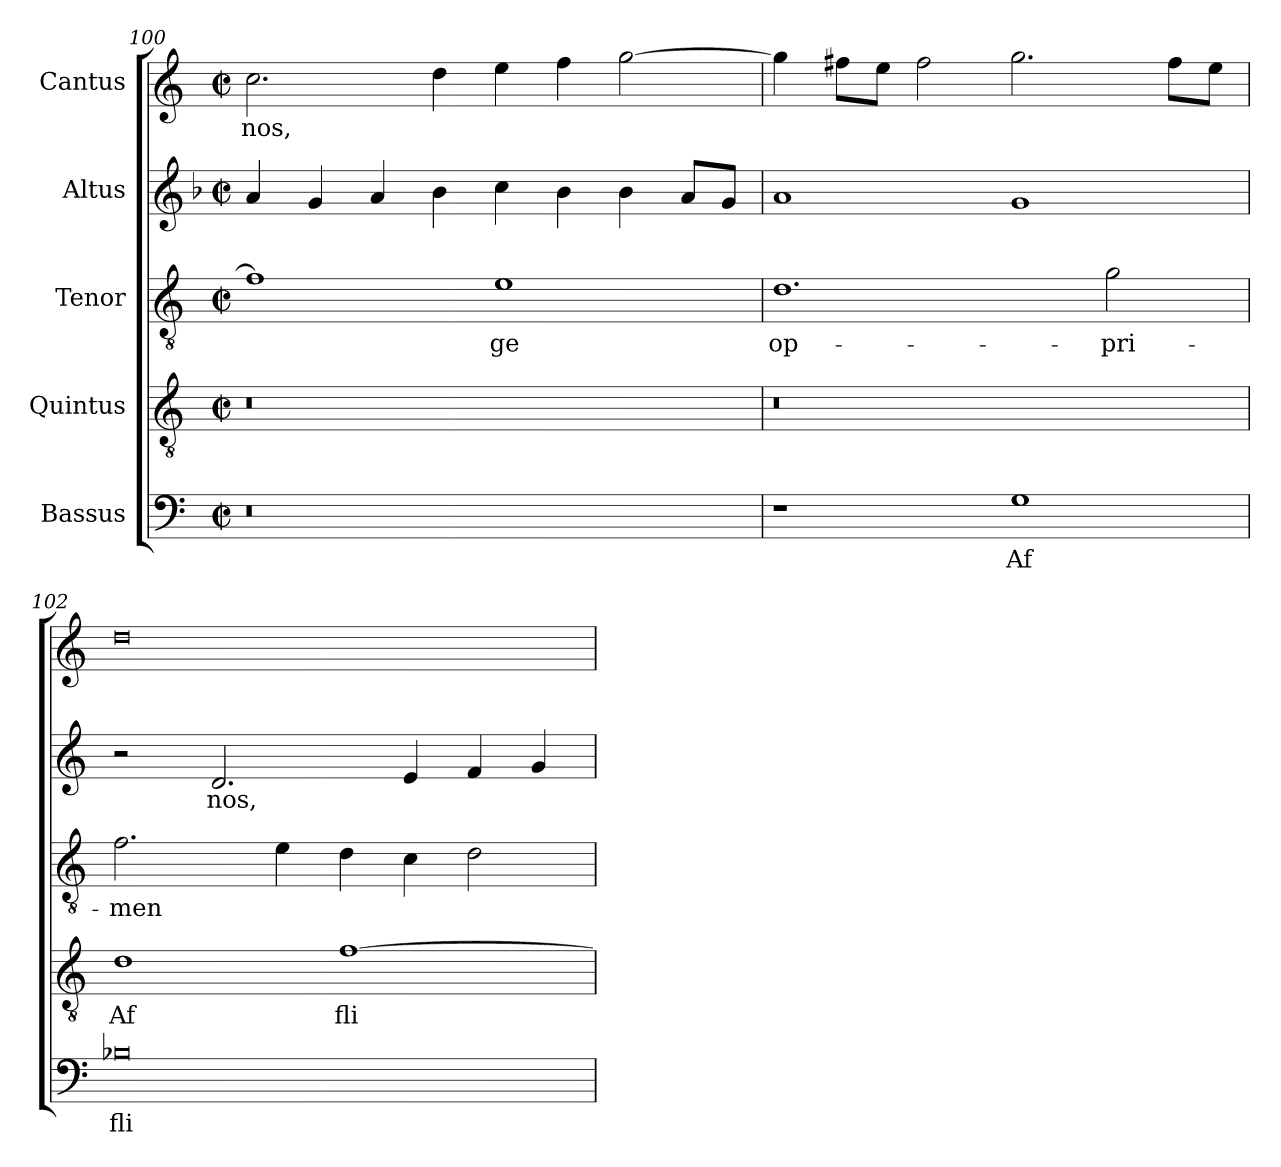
**kern	**text	**kern	**text	**kern	**text	**kern	**text	**kern	**text
*part5	*part5	*part4	*part4	*part3	*part3	*part2	*part2	*part1	*part1
*staff5	*staff5	*staff4	*staff4	*staff3	*staff3	*staff2	*staff2	*staff1	*staff1
*I"Bassus	*	*I"Quintus	*	*I"Tenor	*	*I"Altus	*	*I"Cantus	*
*clefF4	*	*clefGv2	*	*clefGv2	*	*clefG2	*	*clefG2	*
*	*	*	*	*	*	*k[b-]	*	*	*
*	*	*	*	*	*	*F:	*	*	*
*M2/2	*	*M2/2	*	*M2/2	*	*M2/2	*	*M2/2	*
*met(c|)	*	*met(c|)	*	*met(c|)	*	*met(c|)	*	*met(c|)	*
=100	=100	=100	=100	=100	=100	=100	=100	=100	=100
!	!	!	!	!	!	!	!	!	!LO:LY:b
0r	.	0r	.	1f]	.	4a/	.	2.cc\	nos,
.	.	.	.	.	.	4g/	.	.	.
.	.	.	.	.	.	4a/	.	.	.
.	.	.	.	.	.	4b-\	.	4dd\	.
!	!	!	!	!	!LO:LY:b:cj	!	!	!	!
.	.	.	.	1e	-ge	4cc\	.	4ee\	.
.	.	.	.	.	.	4b-\	.	4ff\	.
.	.	.	.	.	.	4b-\	.	[>2gg\	.
.	.	.	.	.	.	8a/L	.	.	.
.	.	.	.	.	.	8g/J	.	.	.
=101	=101	=101	=101	=101	=101	=101	=101	=101	=101
!	!	!	!	!	!LO:LY:b:cj	!	!	!	!
1r	.	0r	.	1.d	op-	1a	.	4gg\]	.
.	.	.	.	.	.	.	.	8ff#\L	.
.	.	.	.	.	.	.	.	8ee\J	.
.	.	.	.	.	.	.	.	2ff#\	.
!	!LO:LY:b:cj	!	!	!	!	!	!	!	!
1G	Af	.	.	.	.	1g	.	2.gg\	.
!	!	!	!	!	!LO:LY:b:cj	!	!	!	!
.	.	.	.	2g\	-pri-	.	.	.	.
.	.	.	.	.	.	.	.	8ff#\L	.
.	.	.	.	.	.	.	.	8ee\J	.
!!LO:LB:g=z
=102	=102	=102	=102	=102	=102	=102	=102	=102	=102
*	*	*	*	*	*	*k[]	*	*	*
*	*	*	*	*	*	*C:	*	*	*
!	!LO:LY:b:cj	!	!LO:LY:b:cj	!	!LO:LY:b	!	!	!	!
0B-X	fli	1d	Af	2.f\	-men	2r	.	0dd	.
!	!	!	!	!	!	!	!LO:LY:b	!	!
.	.	.	.	.	.	2.d/	nos,	.	.
.	.	.	.	4e\	.	.	.	.	.
!	!	!	!LO:LY:b:cj	!	!	!	!	!	!
.	.	[>1f	fli	4d\	.	.	.	.	.
.	.	.	.	4c\	.	4e/	.	.	.
.	.	.	.	2d\	.	4f/	.	.	.
.	.	.	.	.	.	4g/	.	.	.
=	=	=	=	=	=	=	=	=	=
*-	*-	*-	*-	*-	*-	*-	*-	*-	*-
